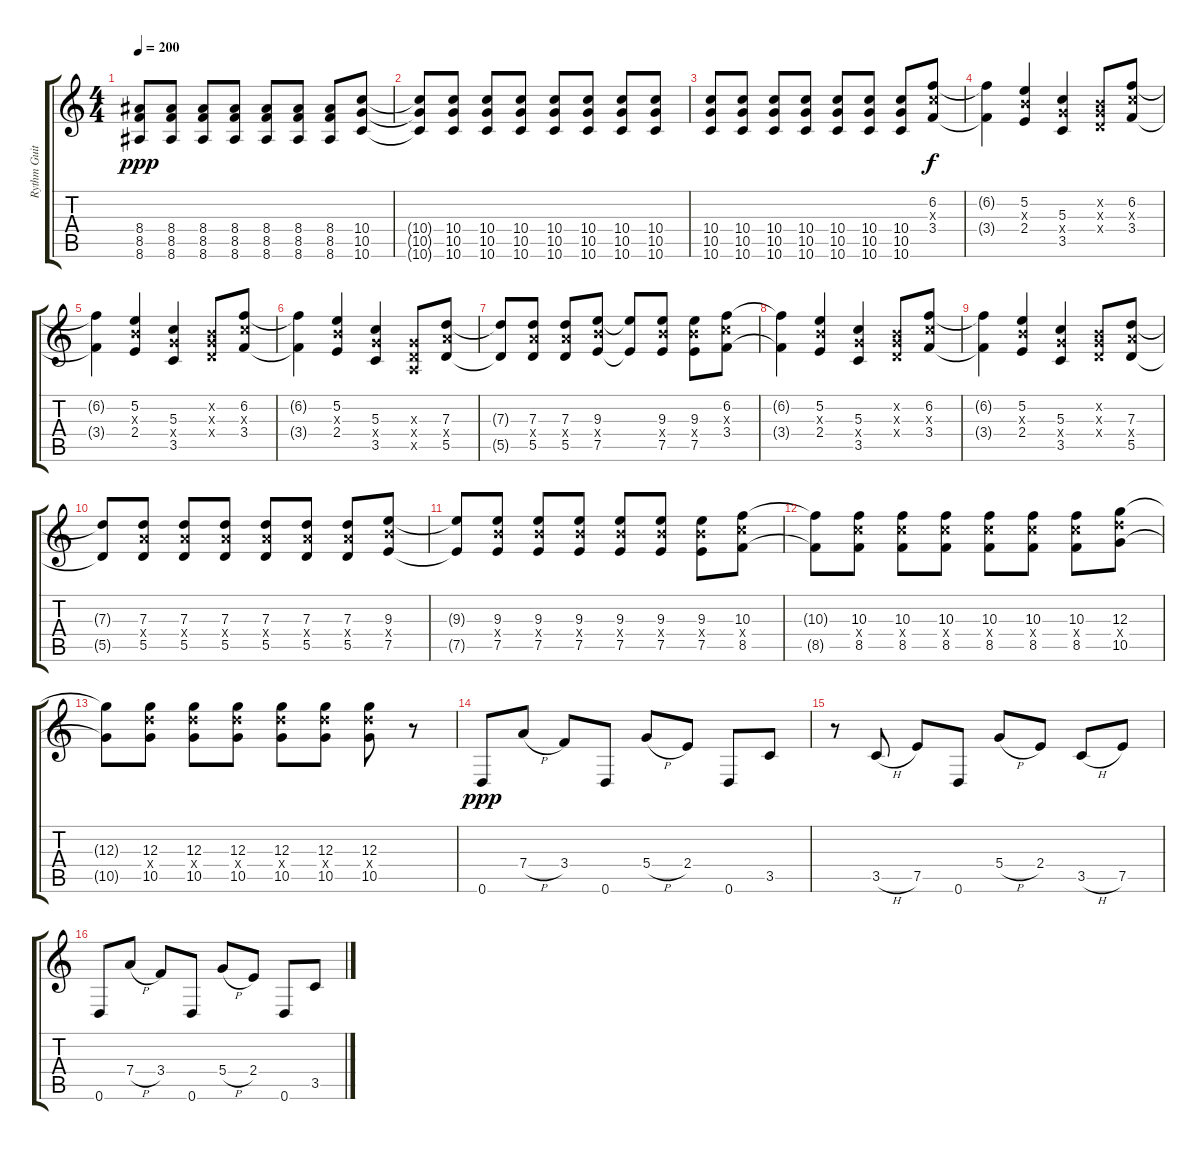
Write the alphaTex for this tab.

\track ("Rythm Guitar" "Rythm Guit") {instrument distortionguitar}
\staff {score tabs}
\tuning (E4 B3 G3 D3 A2 D2) {hide}
\ts (4 4)
\tempo 200
\clef g2
\ks c
(8.4{t} 8.5{t} 8.6{t}).8{dy ppp} (8.4 8.5 8.6).8 (8.4 8.5 8.6).8 (8.4 8.5 8.6).8 (8.4 8.5 8.6).8 (8.4 8.5 8.6).8 (8.4 8.5 8.6).8 (10.4 10.5 10.6).8 |
(10.4{t} 10.5{t} 10.6{t}).8 (10.4 10.5 10.6).8 (10.4 10.5 10.6).8 (10.4 10.5 10.6).8 (10.4 10.5 10.6).8 (10.4 10.5 10.6).8 (10.4 10.5 10.6).8 (10.4 10.5 10.6).8 |
(10.4 10.5 10.6).8 (10.4 10.5 10.6).8 (10.4 10.5 10.6).8 (10.4 10.5 10.6).8 (10.4 10.5 10.6).8 (10.4 10.5 10.6).8 (10.4 10.5 10.6).8 (6.2 5.3{x} 3.4).8{dy f} |
(6.2{t} 3.4{t}).4 (5.2 4.3{x} 2.4).4 (5.3 5.4{x} 3.5).4 (0.2{x} 0.3{x} 0.4{x}).8 (6.2 5.3{x} 3.4).8 |
(6.2{t} 3.4{t}).4 (5.2 4.3{x} 2.4).4 (5.3 5.4{x} 3.5).4 (0.2{x} 0.3{x} 0.4{x}).8 (6.2 5.3{x} 3.4).8 |
(6.2{t} 3.4{t}).4 (5.2 4.3{x} 2.4).4 (5.3 5.4{x} 3.5).4 (0.3{x} 0.4{x} 0.5{x}).8 (7.3 7.4{x} 5.5).8 |
(7.3{t} 5.5{t}).8 (7.3 7.4{x} 5.5).8 (7.3 7.4{x} 5.5).8 (9.3 9.4{x} 7.5).8 (9.3{t} 7.5{t}).8 (9.3 9.4{x} 7.5).8 (9.3 9.4{x} 7.5).8 (6.2 5.3{x} 3.4).8 |
(6.2{t} 3.4{t}).4 (5.2 4.3{x} 2.4).4 (5.3 5.4{x} 3.5).4 (0.2{x} 0.3{x} 0.4{x}).8 (6.2 5.3{x} 3.4).8 |
(6.2{t} 3.4{t}).4 (5.2 4.3{x} 2.4).4 (5.3 5.4{x} 3.5).4 (0.2{x} 0.3{x} 0.4{x}).8 (7.3 7.4{x} 5.5).8 |
(7.3{t} 5.5{t}).8 (7.3 7.4{x} 5.5).8 (7.3 7.4{x} 5.5).8 (7.3 7.4{x} 5.5).8 (7.3 7.4{x} 5.5).8 (7.3 7.4{x} 5.5).8 (7.3 7.4{x} 5.5).8 (9.3 9.4{x} 7.5).8 |
(9.3{t} 7.5{t}).8 (9.3 9.4{x} 7.5).8 (9.3 9.4{x} 7.5).8 (9.3 9.4{x} 7.5).8 (9.3 9.4{x} 7.5).8 (9.3 9.4{x} 7.5).8 (9.3 9.4{x} 7.5).8 (10.3 10.4{x} 8.5).8 |
(10.3{t} 8.5{t}).8 (10.3 10.4{x} 8.5).8 (10.3 10.4{x} 8.5).8 (10.3 10.4{x} 8.5).8 (10.3 10.4{x} 8.5).8 (10.3 10.4{x} 8.5).8 (10.3 10.4{x} 8.5).8 (12.3 12.4{x} 10.5).8 |
(12.3{t} 10.5{t}).8 (12.3 12.4{x} 10.5).8 (12.3 12.4{x} 10.5).8 (12.3 12.4{x} 10.5).8 (12.3 12.4{x} 10.5).8 (12.3 12.4{x} 10.5).8 (12.3 12.4{x} 10.5).8 r.8 |
0.6.8{dy ppp} 7.4{h}.8 3.4.8 0.6.8 5.4{h}.8 2.4.8 0.6.8 3.5.8 |
r.8 3.5{h}.8 7.5.8 0.6.8 5.4{h}.8 2.4.8 3.5{h}.8 7.5.8 |
0.6.8 7.4{h}.8 3.4.8 0.6.8 5.4{h}.8 2.4.8 0.6.8 3.5.8
